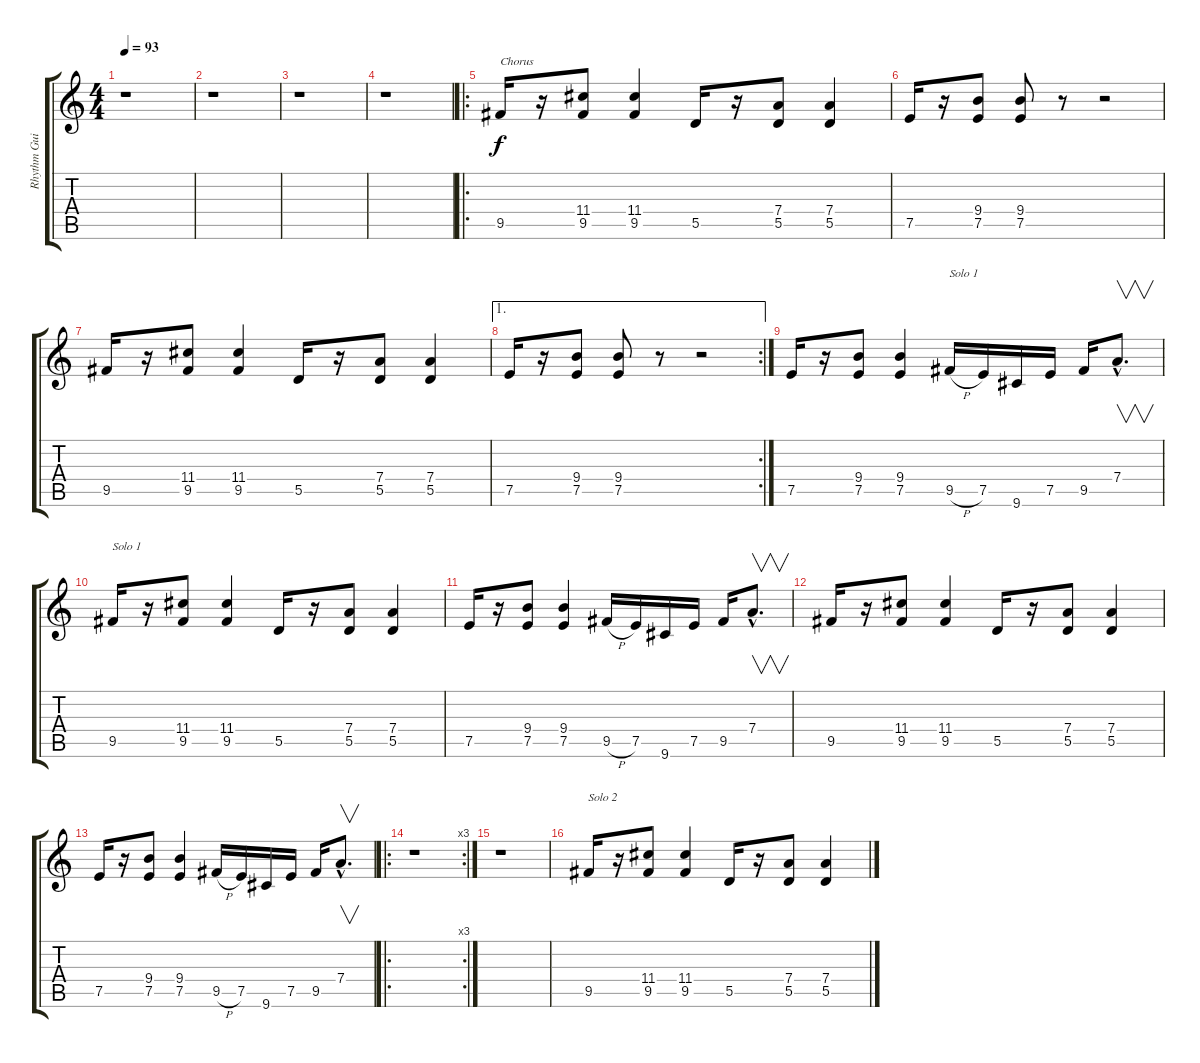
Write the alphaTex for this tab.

\track ("Rhythm Guitar" "Rhythm Gui") {instrument overdrivenguitar}
\staff {score tabs}
\tuning (E4 B3 G3 D3 A2 E2) {hide}
\ts (4 4)
\tempo 93
\clef g2
\ks c
r.1{dy f} |
r.1 |
r.1 |
r.1 |
\ro
9.5.16{txt "Chorus"} r.16 (11.4 9.5).8 (11.4 9.5).4 5.5.16 r.16 (7.4 5.5).8 (7.4 5.5).4 |
7.5.16 r.16 (9.4 7.5).8 (9.4 7.5).8 r.8 r.2 |
9.5.16 r.16 (11.4 9.5).8 (11.4 9.5).4 5.5.16 r.16 (7.4 5.5).8 (7.4 5.5).4 |
\ae 1
\rc 2
7.5.16 r.16 (9.4 7.5).8 (9.4 7.5).8 r.8 r.2 |
7.5.16 r.16 (9.4 7.5).8 (9.4 7.5).4 9.5{h}.16{txt "Solo 1"} 7.5.16 9.6.16 7.5.16 9.5.16 7.4{hac}.8{v d} |
9.5.16{txt "Solo 1"} r.16 (11.4 9.5).8 (11.4 9.5).4 5.5.16 r.16 (7.4 5.5).8 (7.4 5.5).4 |
7.5.16 r.16 (9.4 7.5).8 (9.4 7.5).4 9.5{h}.16 7.5.16 9.6.16 7.5.16 9.5.16 7.4{hac}.8{v d} |
9.5.16 r.16 (11.4 9.5).8 (11.4 9.5).4 5.5.16 r.16 (7.4 5.5).8 (7.4 5.5).4 |
7.5.16 r.16 (9.4 7.5).8 (9.4 7.5).4 9.5{h}.16 7.5.16 9.6.16 7.5.16 9.5.16 7.4{hac}.8{v d} |
\ro
\rc 3
r.1 |
r.1 |
9.5.16{txt "Solo 2"} r.16 (11.4 9.5).8 (11.4 9.5).4 5.5.16 r.16 (7.4 5.5).8 (7.4 5.5).4
